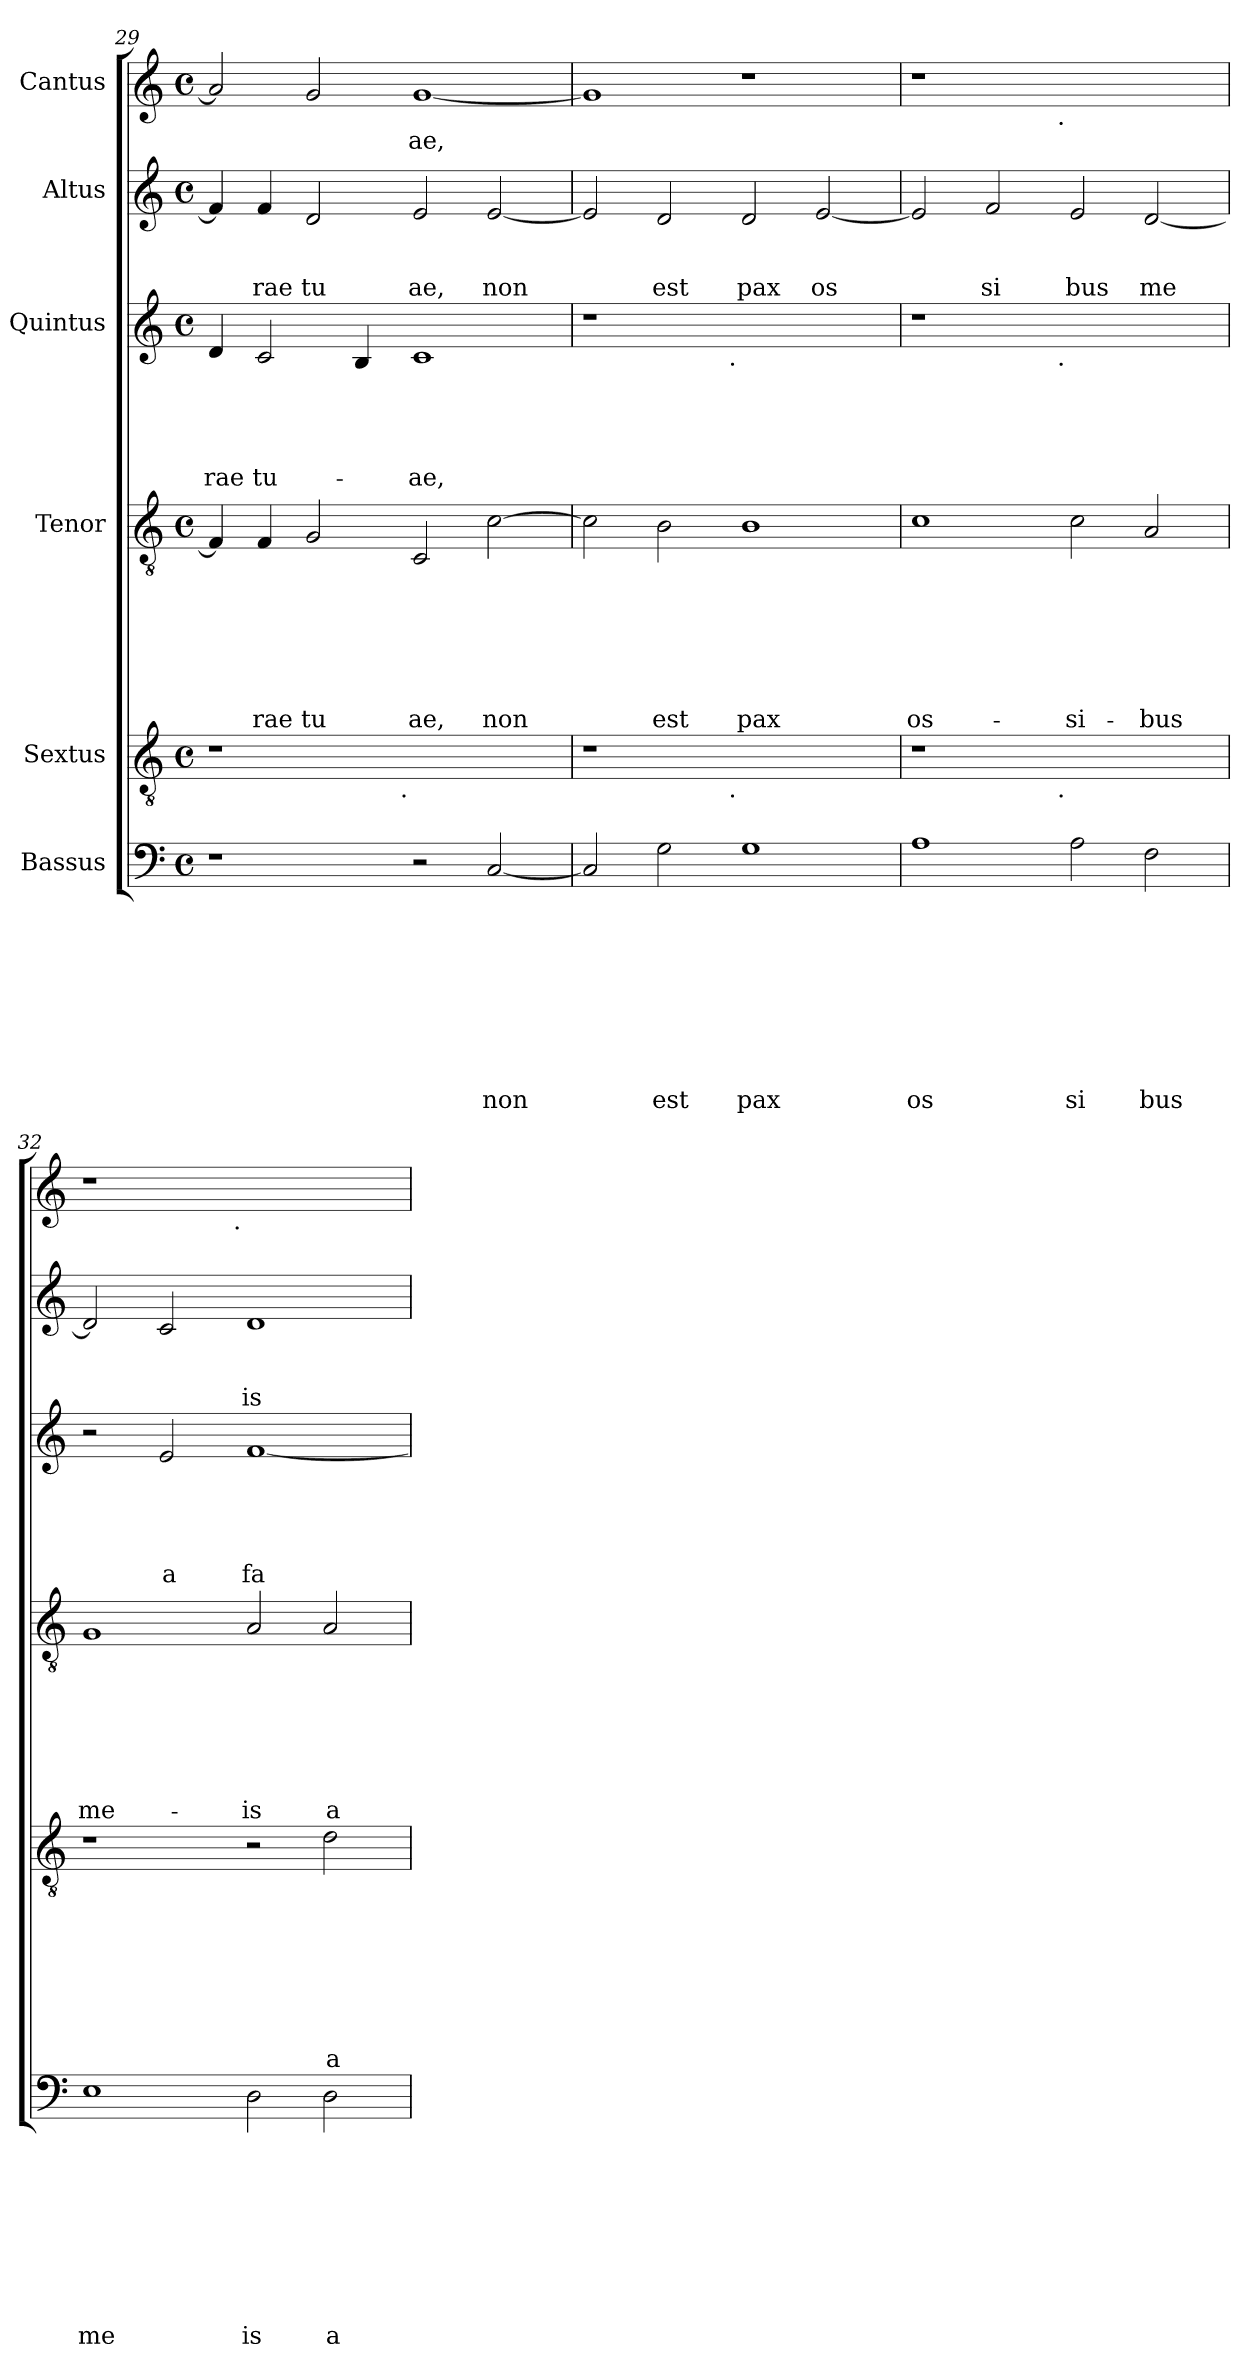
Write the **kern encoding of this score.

**kern	**text	**text	**text	**text	**text	**text	**text	**text	**text	**kern	**text	**text	**text	**text	**text	**text	**text	**text	**kern	**text	**text	**text	**text	**text	**text	**text	**kern	**text	**text	**text	**text	**text	**kern	**text	**text	**text	**kern	**text
*part6	*part6	*part6	*part6	*part6	*part6	*part6	*part6	*part6	*part6	*part5	*part5	*part5	*part5	*part5	*part5	*part5	*part5	*part5	*part4	*part4	*part4	*part4	*part4	*part4	*part4	*part4	*part3	*part3	*part3	*part3	*part3	*part3	*part2	*part2	*part2	*part2	*part1	*part1
*staff6	*staff6	*staff6	*staff6	*staff6	*staff6	*staff6	*staff6	*staff6	*staff6	*staff5	*staff5	*staff5	*staff5	*staff5	*staff5	*staff5	*staff5	*staff5	*staff4	*staff4	*staff4	*staff4	*staff4	*staff4	*staff4	*staff4	*staff3	*staff3	*staff3	*staff3	*staff3	*staff3	*staff2	*staff2	*staff2	*staff2	*staff1	*staff1
*I"Bassus	*	*	*	*	*	*	*	*	*	*I"Sextus	*	*	*	*	*	*	*	*	*I"Tenor	*	*	*	*	*	*	*	*I"Quintus	*	*	*	*	*	*I"Altus	*	*	*	*I"Cantus	*
*clefF4	*	*	*	*	*	*	*	*	*	*clefGv2	*	*	*	*	*	*	*	*	*clefGv2	*	*	*	*	*	*	*	*clefG2	*	*	*	*	*	*clefG2	*	*	*	*clefG2	*
*k[]	*	*	*	*	*	*	*	*	*	*k[]	*	*	*	*	*	*	*	*	*k[]	*	*	*	*	*	*	*	*k[]	*	*	*	*	*	*k[]	*	*	*	*k[]	*
*C:	*	*	*	*	*	*	*	*	*	*C:	*	*	*	*	*	*	*	*	*C:	*	*	*	*	*	*	*	*C:	*	*	*	*	*	*C:	*	*	*	*C:	*
*M4/4	*	*	*	*	*	*	*	*	*	*M4/4	*	*	*	*	*	*	*	*	*M4/4	*	*	*	*	*	*	*	*M4/4	*	*	*	*	*	*M4/4	*	*	*	*M4/4	*
*met(c)	*	*	*	*	*	*	*	*	*	*met(c)	*	*	*	*	*	*	*	*	*met(c)	*	*	*	*	*	*	*	*met(c)	*	*	*	*	*	*met(c)	*	*	*	*met(c)	*
=29	=29	=29	=29	=29	=29	=29	=29	=29	=29	=29	=29	=29	=29	=29	=29	=29	=29	=29	=29	=29	=29	=29	=29	=29	=29	=29	=29	=29	=29	=29	=29	=29	=29	=29	=29	=29	=29	=29
!	!	!	!	!	!	!	!	!	!	!	!	!	!	!	!	!	!	!	!	!	!	!	!	!	!	!	!	!	!	!	!	!LO:LY:b	!	!	!	!	!	!
*	*	*	*	*	*	*	*	*	*	*^	*	*	*	*	*	*	*	*	*	*	*	*	*	*	*	*	*	*	*	*	*	*	*	*	*	*	*	*
1r	.	.	.	.	.	.	.	.	.	1r	2ryy	.	.	.	.	.	.	.	.	4F/]	.	.	.	.	.	.	.	4d/	.	.	.	.	-rae	4f/]	.	.	.	2a/]	.
!	!	!	!	!	!	!	!	!	!	!	!	!	!	!	!	!	!	!	!	!	!	!	!	!	!	!	!LO:LY:b	!	!	!	!	!	!LO:LY:b	!	!	!	!LO:LY:b	!	!
.	.	.	.	.	.	.	.	.	.	.	.	.	.	.	.	.	.	.	.	4F/	.	.	.	.	.	.	rae	2c/	.	.	.	.	tu-	4f/	.	.	rae	.	.
!	!	!	!	!	!	!	!	!	!	!	!	!	!	!	!	!	!	!	!	!	!	!	!	!	!	!	!LO:LY:b	!	!	!	!	!	!	!	!	!	!LO:LY:b	!	!
.	.	.	.	.	.	.	.	.	.	.	4...ryy	.	.	.	.	.	.	.	.	2G/	.	.	.	.	.	.	tu	.	.	.	.	.	.	2d/	.	.	tu	2g/	.
.	.	.	.	.	.	.	.	.	.	.	.	.	.	.	.	.	.	.	.	.	.	.	.	.	.	.	.	4B/	.	.	.	.	.	.	.	.	.	.	.
!	!	!	!	!	!	!	!	!	!	!	!LO:TX:b:t=.	!	!	!	!	!	!	!	!	!	!	!	!	!	!	!	!	!	!	!	!	!	!	!	!	!	!	!	!
.	.	.	.	.	.	.	.	.	.	.	1ryy	.	.	.	.	.	.	.	.	.	.	.	.	.	.	.	.	.	.	.	.	.	.	.	.	.	.	.	.
!	!	!	!	!	!	!	!	!	!	!	!	!	!	!	!	!	!	!	!	!	!	!	!	!	!	!	!LO:LY:b	!	!	!	!	!	!LO:LY:b	!	!	!	!LO:LY:b	!	!LO:LY:b
2r	.	.	.	.	.	.	.	.	.	1ryy	.	.	.	.	.	.	.	.	.	2C/	.	.	.	.	.	.	ae,	1c	.	.	.	.	-ae,	2e/	.	.	ae,	[<1g	-ae,
!	!	!	!	!	!	!	!	!	!LO:LY:b	!	!	!	!	!	!	!	!	!	!	!	!	!	!	!	!	!	!LO:LY:b	!	!	!	!	!	!	!	!	!	!LO:LY:b	!	!
[<2C/	.	.	.	.	.	.	.	.	non	.	.	.	.	.	.	.	.	.	.	[>2c\	.	.	.	.	.	.	non	.	.	.	.	.	.	[<2e/	.	.	non	.	.
.	.	.	.	.	.	.	.	.	.	.	32ryy	.	.	.	.	.	.	.	.	.	.	.	.	.	.	.	.	.	.	.	.	.	.	.	.	.	.	.	.
=30	=30	=30	=30	=30	=30	=30	=30	=30	=30	=30	=30	=30	=30	=30	=30	=30	=30	=30	=30	=30	=30	=30	=30	=30	=30	=30	=30	=30	=30	=30	=30	=30	=30	=30	=30	=30	=30	=30	=30
*	*	*	*	*	*	*	*	*	*	*	*	*	*	*	*	*	*	*	*	*	*	*	*	*	*	*	*	*^	*	*	*	*	*	*	*	*	*	*	*
2C/]	.	.	.	.	.	.	.	.	.	1r	2ryy	.	.	.	.	.	.	.	.	2c\]	.	.	.	.	.	.	.	1r	2ryy	.	.	.	.	.	2e/]	.	.	.	1g]	.
!	!	!	!	!	!	!	!	!	!LO:LY:b	!	!	!	!	!	!	!	!	!	!	!	!	!	!	!	!	!	!LO:LY:b	!	!	!	!	!	!	!	!	!	!	!LO:LY:b	!	!
2G\	.	.	.	.	.	.	.	.	est	.	4...ryy	.	.	.	.	.	.	.	.	2B\	.	.	.	.	.	.	est	.	4...ryy	.	.	.	.	.	2d/	.	.	est	.	.
!	!	!	!	!	!	!	!	!	!	!	!	!	!	!	!	!	!	!	!	!	!	!	!	!	!	!	!	!	!LO:TX:b:t=.	!	!	!	!	!	!	!	!	!	!	!
!	!	!	!	!	!	!	!	!	!	!	!LO:TX:b:t=.	!	!	!	!	!	!	!	!	!	!	!	!	!	!	!	!	!	!	!	!	!	!	!	!	!	!	!	!	!
.	.	.	.	.	.	.	.	.	.	.	1ryy	.	.	.	.	.	.	.	.	.	.	.	.	.	.	.	.	.	1ryy	.	.	.	.	.	.	.	.	.	.	.
!	!	!	!	!	!	!	!	!	!LO:LY:b	!	!	!	!	!	!	!	!	!	!	!	!	!	!	!	!	!	!LO:LY:b	!	!	!	!	!	!	!	!	!	!	!LO:LY:b	!	!
1G	.	.	.	.	.	.	.	.	pax	1ryy	.	.	.	.	.	.	.	.	.	1B	.	.	.	.	.	.	pax	1ryy	.	.	.	.	.	.	2d/	.	.	pax	1r	.
!	!	!	!	!	!	!	!	!	!	!	!	!	!	!	!	!	!	!	!	!	!	!	!	!	!	!	!	!	!	!	!	!	!	!	!	!	!	!LO:LY:b	!	!
.	.	.	.	.	.	.	.	.	.	.	.	.	.	.	.	.	.	.	.	.	.	.	.	.	.	.	.	.	.	.	.	.	.	.	[<2e/	.	.	os	.	.
.	.	.	.	.	.	.	.	.	.	.	32ryy	.	.	.	.	.	.	.	.	.	.	.	.	.	.	.	.	.	32ryy	.	.	.	.	.	.	.	.	.	.	.
!!LO:LB:g=z
=31	=31	=31	=31	=31	=31	=31	=31	=31	=31	=31	=31	=31	=31	=31	=31	=31	=31	=31	=31	=31	=31	=31	=31	=31	=31	=31	=31	=31	=31	=31	=31	=31	=31	=31	=31	=31	=31	=31	=31	=31
!	!	!	!	!	!	!	!	!	!LO:LY:b	!	!	!	!	!	!	!	!	!	!	!	!	!	!	!	!	!	!LO:LY:b	!	!	!	!	!	!	!	!	!	!	!	!	!
*	*	*	*	*	*	*	*	*	*	*	*	*	*	*	*	*	*	*	*	*	*	*	*	*	*	*	*	*	*	*	*	*	*	*	*	*	*	*	*^	*
1A	.	.	.	.	.	.	.	.	os	1r	2ryy	.	.	.	.	.	.	.	.	1c	.	.	.	.	.	.	os-	1r	2ryy	.	.	.	.	.	2e/]	.	.	.	1r	2ryy	.
!	!	!	!	!	!	!	!	!	!	!	!	!	!	!	!	!	!	!	!	!	!	!	!	!	!	!	!	!	!	!	!	!	!	!	!	!	!	!LO:LY:b	!	!	!
.	.	.	.	.	.	.	.	.	.	.	4...ryy	.	.	.	.	.	.	.	.	.	.	.	.	.	.	.	.	.	4...ryy	.	.	.	.	.	2f/	.	.	si	.	4...ryy	.
!	!	!	!	!	!	!	!	!	!	!	!	!	!	!	!	!	!	!	!	!	!	!	!	!	!	!	!	!	!	!	!	!	!	!	!	!	!	!	!	!LO:TX:b:t=.	!
!	!	!	!	!	!	!	!	!	!	!	!	!	!	!	!	!	!	!	!	!	!	!	!	!	!	!	!	!	!LO:TX:b:t=.	!	!	!	!	!	!	!	!	!	!	!	!
!	!	!	!	!	!	!	!	!	!	!	!LO:TX:b:t=.	!	!	!	!	!	!	!	!	!	!	!	!	!	!	!	!	!	!	!	!	!	!	!	!	!	!	!	!	!	!
.	.	.	.	.	.	.	.	.	.	.	1ryy	.	.	.	.	.	.	.	.	.	.	.	.	.	.	.	.	.	1ryy	.	.	.	.	.	.	.	.	.	.	1ryy	.
!	!	!	!	!	!	!	!	!	!LO:LY:b	!	!	!	!	!	!	!	!	!	!	!	!	!	!	!	!	!	!LO:LY:b	!	!	!	!	!	!	!	!	!	!	!LO:LY:b	!	!	!
2A\	.	.	.	.	.	.	.	.	si	1ryy	.	.	.	.	.	.	.	.	.	2c\	.	.	.	.	.	.	-si-	1ryy	.	.	.	.	.	.	2e/	.	.	bus	1ryy	.	.
!	!	!	!	!	!	!	!	!	!LO:LY:b	!	!	!	!	!	!	!	!	!	!	!	!	!	!	!	!	!	!LO:LY:b	!	!	!	!	!	!	!	!	!	!	!LO:LY:b	!	!	!
2F\	.	.	.	.	.	.	.	.	bus	.	.	.	.	.	.	.	.	.	.	2A/	.	.	.	.	.	.	-bus	.	.	.	.	.	.	.	[<2d/	.	.	me	.	.	.
.	.	.	.	.	.	.	.	.	.	.	32ryy	.	.	.	.	.	.	.	.	.	.	.	.	.	.	.	.	.	32ryy	.	.	.	.	.	.	.	.	.	.	32ryy	.
=32	=32	=32	=32	=32	=32	=32	=32	=32	=32	=32	=32	=32	=32	=32	=32	=32	=32	=32	=32	=32	=32	=32	=32	=32	=32	=32	=32	=32	=32	=32	=32	=32	=32	=32	=32	=32	=32	=32	=32	=32	=32
!	!	!	!	!	!	!	!	!	!LO:LY:b	!	!	!	!	!	!	!	!	!	!	!	!	!	!	!	!	!	!LO:LY:b	!	!	!	!	!	!	!	!	!	!	!	!	!	!
*	*	*	*	*	*	*	*	*	*	*v	*v	*	*	*	*	*	*	*	*	*	*	*	*	*	*	*	*	*v	*v	*	*	*	*	*	*	*	*	*	*	*	*
1E	.	.	.	.	.	.	.	.	me	1r	.	.	.	.	.	.	.	.	1G	.	.	.	.	.	.	me-	2r	.	.	.	.	.	2d/]	.	.	.	1r	2ryy	.
!	!	!	!	!	!	!	!	!	!	!	!	!	!	!	!	!	!	!	!	!	!	!	!	!	!	!	!	!	!	!	!	!LO:LY:b	!	!	!	!	!	!	!
.	.	.	.	.	.	.	.	.	.	.	.	.	.	.	.	.	.	.	.	.	.	.	.	.	.	.	2e/	.	.	.	.	a	2c/	.	.	.	.	4...ryy	.
!	!	!	!	!	!	!	!	!	!	!	!	!	!	!	!	!	!	!	!	!	!	!	!	!	!	!	!	!	!	!	!	!	!	!	!	!	!	!LO:TX:b:t=.	!
.	.	.	.	.	.	.	.	.	.	.	.	.	.	.	.	.	.	.	.	.	.	.	.	.	.	.	.	.	.	.	.	.	.	.	.	.	.	1ryy	.
!	!	!	!	!	!	!	!	!	!LO:LY:b	!	!	!	!	!	!	!	!	!	!	!	!	!	!	!	!	!LO:LY:b	!	!	!	!	!	!LO:LY:b	!	!	!	!LO:LY:b	!	!	!
2D\	.	.	.	.	.	.	.	.	is	2r	.	.	.	.	.	.	.	.	2A/	.	.	.	.	.	.	-is	[<1f	.	.	.	.	fa	1d	.	.	is	1ryy	.	.
!	!	!	!	!	!	!	!	!	!LO:LY:b	!	!	!	!	!	!	!	!	!LO:LY:b	!	!	!	!	!	!	!	!LO:LY:b	!	!	!	!	!	!	!	!	!	!	!	!	!
2D\	.	.	.	.	.	.	.	.	a	2d\	.	.	.	.	.	.	.	a	2A/	.	.	.	.	.	.	a	.	.	.	.	.	.	.	.	.	.	.	.	.
.	.	.	.	.	.	.	.	.	.	.	.	.	.	.	.	.	.	.	.	.	.	.	.	.	.	.	.	.	.	.	.	.	.	.	.	.	.	32ryy	.
*	*	*	*	*	*	*	*	*	*	*	*	*	*	*	*	*	*	*	*	*	*	*	*	*	*	*	*	*	*	*	*	*	*	*	*	*	*v	*v	*
=	=	=	=	=	=	=	=	=	=	=	=	=	=	=	=	=	=	=	=	=	=	=	=	=	=	=	=	=	=	=	=	=	=	=	=	=	=	=
*-	*-	*-	*-	*-	*-	*-	*-	*-	*-	*-	*-	*-	*-	*-	*-	*-	*-	*-	*-	*-	*-	*-	*-	*-	*-	*-	*-	*-	*-	*-	*-	*-	*-	*-	*-	*-	*-	*-
